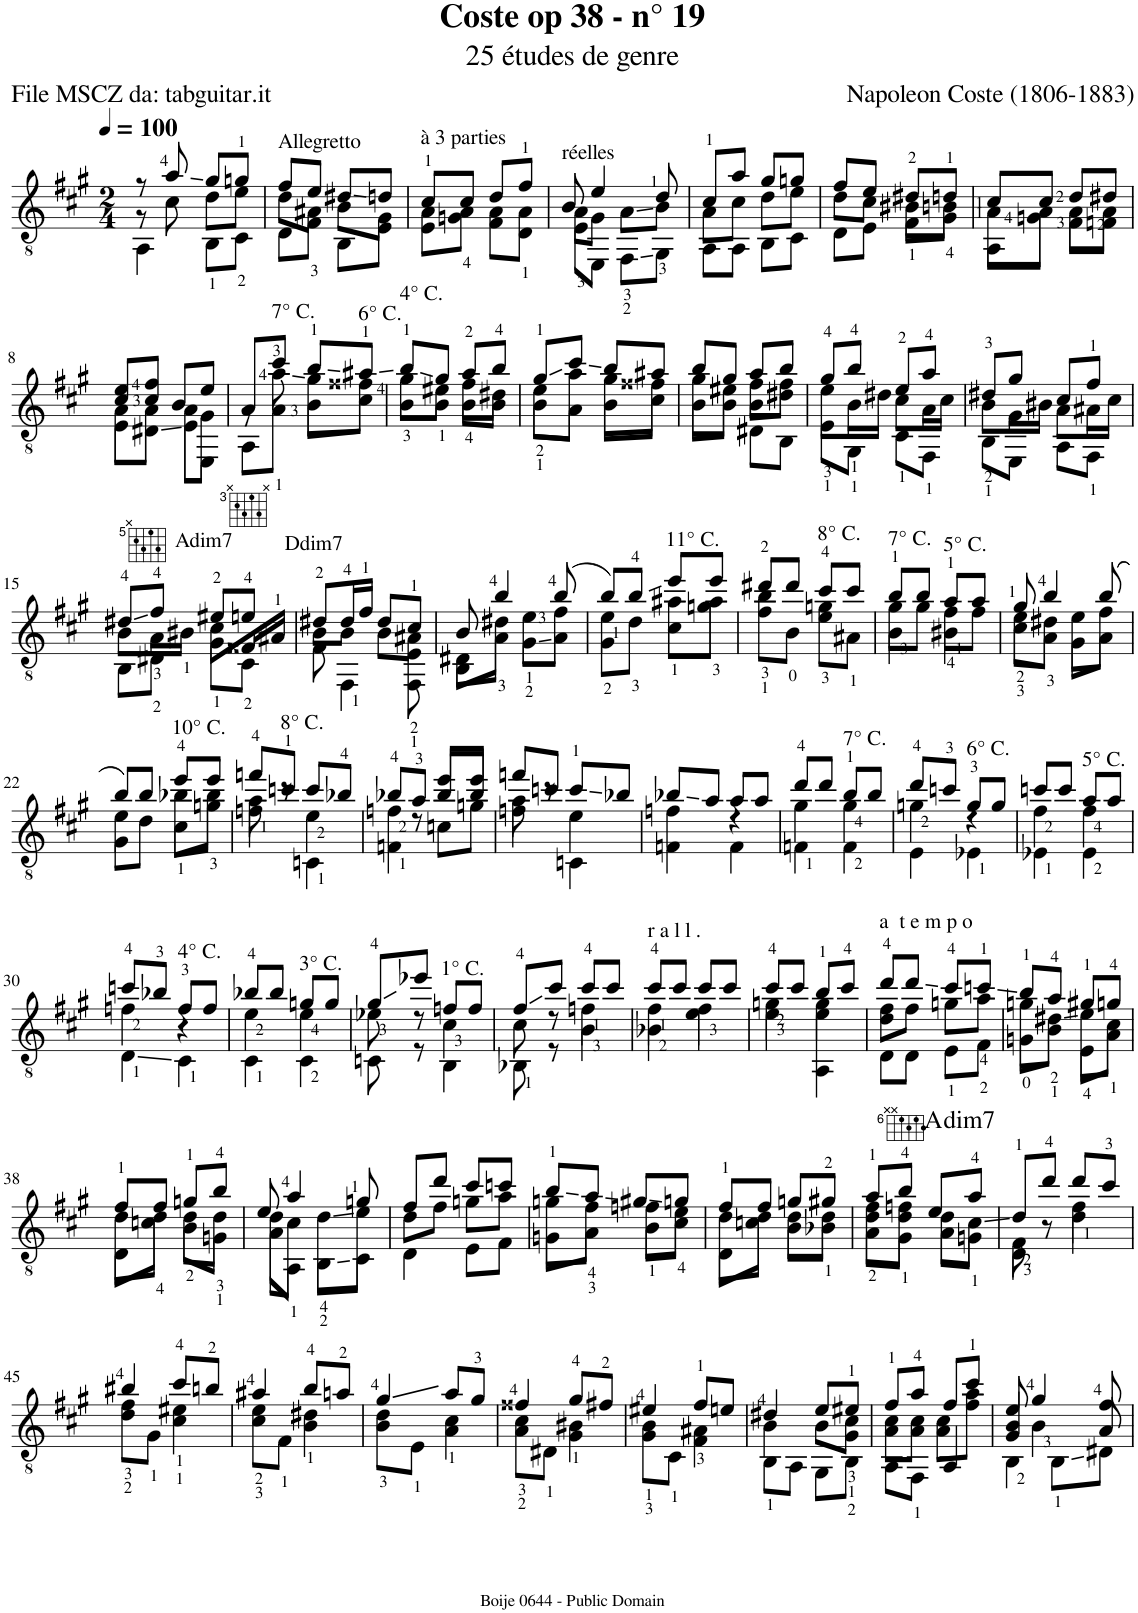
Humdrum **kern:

**kern	**harte
*part1	*part1
*staff1	*
*I"Guitar	*
*I'Guit.	*
*clefGv2	*
*k[f#c#g#]	*
*M2/4	*
*MM100	*
=1	=1
*^	*
*	*^	*
8r	8r	4AA\	.
8a/	8c#\	.	.
8g#/L	8d\L	8BB\L	.
8gn/J	8e\J	8C#\J	.
=2	=2	=2	=2
!LO:TX:a:t=Allegretto	!	!	!
8f#/L	8d\L	8D\L	.
8e/J	8A#X\J	8F#\J	.
8d#X/L	8B\L	8BB\L	.
8dn/J	8G#\J	8E\J	.
=3	=3	=3	=3
!LO:TX:a:t=à 3 parties	!	!	!
*	*v	*v	*
8c#/L	8E\ 8A\L	.
8c#/J	8Gn\ 8A\J	.
8d/L	8F#\ 8A\L	.
8f#/J	8D\ 8A\J	.
=4	=4	=4
*	*^	*
!LO:TX:a:t=réelles	!	!	!
8B/	8A\L	8E\L	.
4e/	8G#\J	8EE\J	.
.	8A\L	8FF#\L	.
8d/	8B\J	8GG#\J	.
=5	=5	=5	=5
8c#/L	8A\L	8AA\L	.
8a/J	8c#\J	8AA\J	.
8g#/L	8d\L	8BB\L	.
8gn/J	8e\J	8C#\J	.
=6	=6	=6	=6
8f#/L	8d\L	8D\L	.
8e/J	8c#\J	8E\J	.
8d#X/L	8B#X\L	8F#\L	.
8dn/J	8Bn\J	8G#\J	.
=7	=7	=7	=7
8c#/L	8A\L	8AA\L	.
8c#/J	8A\J	8Gn\J	.
8d/L	8A\L	8F#\L	.
8d#X/J	8A\J	8Fn\J	.
!!LO:LB:g=z	!!	!!
=8	=8	=8	=8
8c#/ 8e/L	8A\L	8E\L	.
8c#/ 8f#/J	8A\J	8D#X\J	.
8B/L	8A\L	8E\L	.
8e/J	8G#\J	8EE\J	.
=9	=9	=9	=9
8A/L	8r	8AA\L	.
!LO:TX:a:t=7° C.	!	!	!
8cc#/J	8a\	8A\J	.
8b/L	8g#\L	8B\L	.
!LO:TX:a:t=6° C.	!	!	!
8a#X/J	8f##X\J	8c#\J	.
=10	=10	=10	=10
!LO:TX:a:t=4° C.	!	!	!
8b/L	8g#\L	8B\L	.
8g#/J	8e#X\J	8B\J	.
8a/L	8f#\L	8B\L	.
8b/J	8d#X\J	8B\J	.
=11	=11	=11	=11
8g#/L	8e\L	8B\L	.
8cc#/J	8a\J	8A\J	.
8b/L	8g#\L	8B\L	.
8a#X/J	8f##X\J	8c#\J	.
=12	=12	=12	=12
*	*	*^	*
8b/L	8g#\L	8B\L	4ryy	.
8g#/J	8e#X\J	8B\J	.	.
8a/L	8f#\L	8B\L	8D#X\L	.
8b/J	8f#\J	8d#X\J	8BB\J	.
*	*	*v	*v	*
=13	=13	=13	=13
8g#/L	8e\L	8E\L	.
8b/J	16B\L	8GG#\J	.
.	16d#X\JJ	.	.
8e/L	8c#\L	8C#\L	.
8a/J	16A\L	8FF#\J	.
.	16c#\JJ	.	.
=14	=14	=14	=14
8d#X/L	8B\L	8BB\L	.
8g#/J	16G#\L	8EE\J	.
.	16B#X\JJ	.	.
8c#/L	8A\L	8AA\L	.
8f#/J	16A#X\L	8FF#\J	.
.	16c#\JJ	.	.
!!LO:LB:g=z	!!	!!
=15	=15	=15	=15
8d#X/L	8B\L	8BB\L	.
!LO:TX:a:t=Adim7	!	!	!
8f#/J	16A\L	8D#X\J	.
.	16B#X\JJ	.	.
8e#X/L	8c#\L	8G#\L	.
!LO:TX:a:t=Ddim7	!	!	!
8en/J	16F##X/L	8C#\J	.
.	16A#X/JJ	.	.
=16	=16	=16	=16
8d#X/L	8B\L	8F#\	.
16d#/L	8B\J	4FF#\	.
16f#/JJ	.	.	.
8d#/L	8B\L	.	.
8c#/J	8A#X\J	8FF#\ 8E\	.
=17	=17	=17	=17
8B/	8D#X\L	8BB\L	.
4b/	8d#X\J	8A\J	.
.	8e\L	8G#\L	.
(8b/	8f#\J	8A\J	.
=18	=18	=18	=18
8b/L)	8e\	8G#\L	.
8b/J	8ryy	8d\J	.
!LO:TX:a:t=11° C.	!	!	!
8ee/L	8a#X\L	8c#\L	.
8ee/J	8a#\J	8gn\J	.
*	*v	*v	*
=19	=19	=19
8dd#X/L	8f#\ 8b\L	.
8dd#/J	8B\J	.
!LO:TX:a:t=8° C.	!	!
8cc#/L	8e\ 8gn\L	.
8cc#/J	8A#X\J	.
=20	=20	=20
*	*^	*
!LO:TX:a:t=7° C.	!	!	!
8b/L	8g#\L	4B\	.
8b/J	8g#\J	.	.
!LO:TX:a:t=5° C.	!	!	!
8a/L	8f#\L	4B#X\	.
8a/J	8f#\J	.	.
=21	=21	=21	=21
8g#/	8e\L	8c#\L	.
4b/	8d#X\J	8A\J	.
.	8e\L	8G#\L	.
(8b/	8f#\J	8A\J	.
!!LO:LB:g=z	!!	!!
=22	=22	=22	=22
8b/L)	8e\	8G#\L	.
8b/J	8ryy	8d\J	.
!LO:TX:a:t=10° C.	!	!	!
8ee/L	8b-X\L	8c#\L	.
8ee/J	8b-\J	8gn\J	.
=23	=23	=23	=23
8ffn/L	8a\	4fn\	.
!LO:TX:a:t=8° C.	!	!	!
8ccn/J	8r	.	.
8cc/L	4e\	4Cn\	.
8b-X/J	.	.	.
=24	=24	=24	=24
8b-X/L	8fn\	4Fn\	.
8a/J	8r	.	.
8ee/L	8b-/L	8cn\L	.
8ee/J	8b-/J	8gn\J	.
=25	=25	=25	=25
8ffn/L	8a\	4fn\	.
8ccn/J	8r	.	.
8cc/L	4e\	4Cn\	.
8b-X/J	.	.	.
=26	=26	=26	=26
8b-X/L	4fn\	4Fn\	.
8a/J	.	.	.
8a/L	4r	4F\	.
8a/J	.	.	.
=27	=27	=27	=27
8dd/L	4g#\	4Fn\	.
8dd/J	.	.	.
!LO:TX:a:t=7° C.	!	!	!
8b/L	4g#\	4F\	.
8b/J	.	.	.
=28	=28	=28	=28
8dd/L	4gn\	4E\	.
8ccn/J	.	.	.
!LO:TX:a:t=6° C.	!	!	!
8g/L	4r	4E-X\	.
8g/J	.	.	.
=29	=29	=29	=29
8ccn/L	4f#\	4E-X\	.
8cc/J	.	.	.
!LO:TX:a:t=5° C.	!	!	!
8a/L	4f#\	4E-\	.
8a/J	.	.	.
!!LO:LB:g=z	!!	!!
=30	=30	=30	=30
8ccn/L	4fn\	4D\	.
8b-X/J	.	.	.
!LO:TX:a:t=4° C.	!	!	!
8f/L	4r	4C#\	.
8f/J	.	.	.
=31	=31	=31	=31
8b-X/L	4e\	4C#\	.
8b-/J	.	.	.
!LO:TX:a:t=3° C.	!	!	!
8gn/L	4e\	4C#\	.
8g/J	.	.	.
=32	=32	=32	=32
8g#/L	8e-X\	8Cn\	.
8ee-X/J	8r	8r	.
!LO:TX:a:t=1° C.	!	!	!
8fn/L	4c#\	4BB\	.
8f/J	.	.	.
=33	=33	=33	=33
8f#/L	8c#\	8BB-X\	.
8cc#/J	8r	8r	.
8cc#/L	4fn\	4B\	.
8cc#/J	.	.	.
=34	=34	=34	=34
!LO:TX:a:t=r a l l .	!	!	!
8cc#/L	4f#\	4B-X\	.
8cc#/J	.	.	.
8cc#/L	4f#\	4e\	.
8cc#/J	.	.	.
=35	=35	=35	=35
8cc#/L	4gn\	4e\	.
8cc#/J	.	.	.
8b/L	4g\	4AA\ 4e\	.
8cc#/J	.	.	.
=36	=36	=36	=36
!LO:TX:a:t=a  t e m p o	!	!	!
8dd/L	8d\ 8f#\L	8D\L	.
8dd/J	8f#\J	8D\J	.
8cc#/L	8gn\L	8E\L	.
8ccn/J	8a\J	8F#\J	.
=37	=37	=37	=37
8b/L	8gn\L	8Gn\L	.
8a/J	8d#X\J	8B\J	.
8g#X/L	8e\L	8E\L	.
8gn/J	8c#\J	8A\J	.
!!LO:LB:g=z	!!	!!
=38	=38	=38	=38
8f#/L	8d\L	8D\L	.
8f#/J	8d\J	8cn\J	.
8gn/L	8d\L	8B\L	.
8b/J	8d\J	8Gn\J	.
=39	=39	=39	=39
8e/	8d\L	8A\L	.
4a/	8c#\J	8AA\J	.
.	8d\L	8BB\L	.
8gn/	8e\J	8C#\J	.
=40	=40	=40	=40
8f#/L	8d\L	4D\	.
8dd/J	8f#\J	.	.
8cc#/L	8gn\L	8E\L	.
8ccn/J	8a\J	8F#\J	.
=41	=41	=41	=41
8b/L	8gn\L	8Gn\L	.
8a/J	8f#\J	8A\J	.
8g#X/L	8fn\L	8B\L	.
8gn/J	8e\J	8c#\J	.
=42	=42	=42	=42
8f#/L	8d\L	8D\L	.
8f#/J	8d\J	8cn\J	.
8gn/L	8d\L	8B\L	.
8g#X/J	8d\J	8B-X\J	.
=43	=43	=43	=43
8a/L	8d\ 8f#\L	8A\L	.
!	!	!	!LO:H:kt=dim7
8b/J	8d\ 8fn\J	8G#\J	A:dim7
8e/L	8d\L	8A\L	.
8a/J	8c#\J	8Gn\J	.
=44	=44	=44	=44
8d/L	8F#\	4D\	.
8dd/J	8r	.	.
8dd/L	4f#\	4d\	.
8cc#/J	.	.	.
*	*v	*v	*
!!LO:LB:g=z
=45	=45	=45
4b#X/	8d\ 8f#\L	.
.	8G#\J	.
8cc#/L	4c#\ 4e#X\	.
8bn/J	.	.
=46	=46	=46
4a#X/	8c#\ 8e\L	.
.	8F#\J	.
8b/L	4B\ 4d#X\	.
8an/J	.	.
=47	=47	=47
4g#/	8B\ 8d\L	.
.	8E\J	.
8a/L	4A\ 4c#\	.
8g#/J	.	.
=48	=48	=48
4f##X/	8A\ 8c#\L	.
.	8D#X\J	.
8g#/L	4G#\ 4B#X\	.
8f#X/J	.	.
=49	=49	=49
4e#X/	8G#\ 8B\L	.
.	8C#\J	.
8f#/L	4F#\ 4A#X\	.
8en/J	.	.
=50	=50	=50
*	*^	*
4d#X/	4B\	8BB\L	.
.	.	8AA\J	.
8e/L	8B\L	8GG#\L	.
8e#X/J	8G#\ 8c#\J	8BB\J	.
=51	=51	=51	=51
8f#/L	8A\ 8c#\L	8AA\L	.
8a/J	8A\ 8c#\J	8FF#\J	.
8f#/L	8A\ 8c#\L	4AA/	.
8cc#/J	8f#\ 8a\J	.	.
=52	=52	=52	=52
8e/	8G#/ 8B/	4BB\	.
4g#/	4B\	.	.
.	.	8BB\L	.
8f#/	8A/	8D#X\J	.
*v	*v	*v	*
=	=
*-	*-
